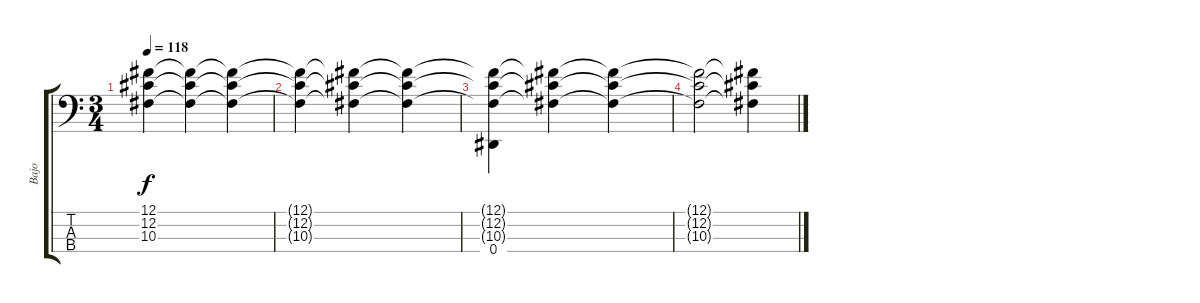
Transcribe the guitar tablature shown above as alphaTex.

\track ("Bajo" "Bajo") {instrument electricbasspick}
\staff {score tabs}
\tuning (Gb2 Db2 Ab1 Eb1) {hide}
\ts (3 4)
\tempo 118
\clef f4
\ks c
(12.1 12.2 10.3).4{dy f} (12.1{t} 12.2{t} 10.3{t}).4 (12.1{t} 12.2{t} 10.3{t}).4 |
(12.1{t} 12.2{t} 10.3{t}).4 (12.1{t} 12.2{t} 10.3{t}).4 (12.1{t} 12.2{t} 10.3{t}).4 |
(12.1{t} 12.2{t} 10.3{t} 0.4).4 (12.1{t} 12.2{t} 10.3{t}).4 (12.1{t} 12.2{t} 10.3{t}).4 |
(12.1{t} 12.2{t} 10.3{t}).2 (12.1{t} 12.2{t} 10.3{t}).4
